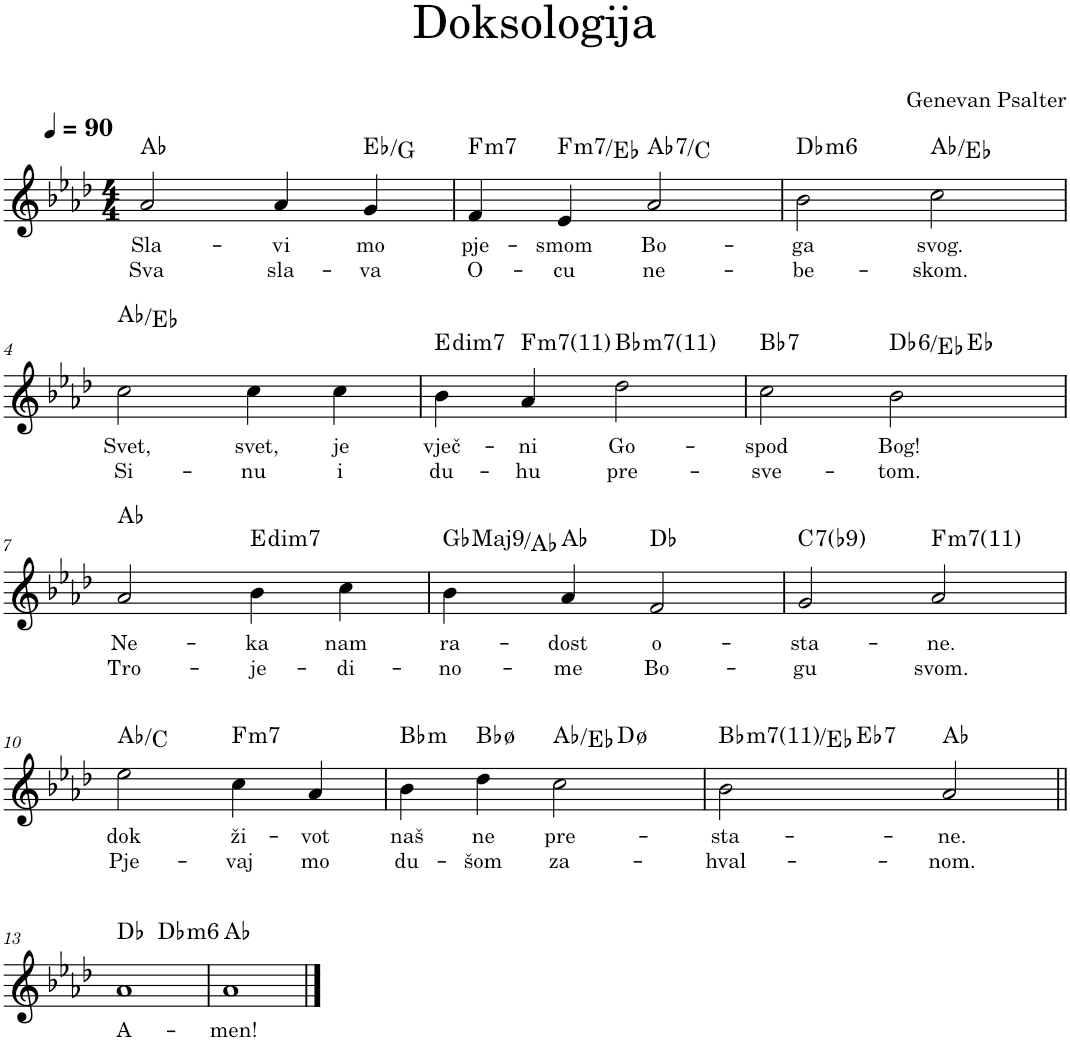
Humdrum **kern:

**kern	**text	**text	**harte
*part1	*part1	*part1	*part1
*staff1	*staff1	*staff1	*
*I"Piano, Piano, Organ	*	*	*
*I'Pno.	*	*	*
*clefG2	*	*	*
*k[b-e-a-d-]	*	*	*
*M4/4	*	*	*
*MM90	*	*	*
=1	=1	=1	=1
!	!LO:LY:b	!LO:LY:b	!
2a-/	Sla-	Sva	Ab:maj
!	!LO:LY:b	!LO:LY:b	!
4a-/	-vi	sla-	.
!	!LO:LY:b	!LO:LY:b	!
4g/	mo	-va	Eb:maj/3
=2	=2	=2	=2
!	!LO:LY:b	!LO:LY:b	!LO:H:kt=m7
4f/	pje-	O-	F:min7
!	!LO:LY:b	!LO:LY:b	!LO:H:kt=m7
4e-/	-smom	-cu	F:min7/b7
!	!LO:LY:b	!LO:LY:b	!LO:H:kt=7
2a-/	Bo-	ne-	Ab:7/3
=3	=3	=3	=3
!	!LO:LY:b	!LO:LY:b	!LO:H:kt=m6
2b-\	-ga	-be-	Db:min6
!	!LO:LY:b	!LO:LY:b	!
2cc\	svog.	-skom.	Ab:maj/5
!!LO:LB:g=z
=4	=4	=4	=4
!	!LO:LY:b	!LO:LY:b	!LO:H:n=1:kt=N.C.
2cc\	Svet,	Si-	N Ab:maj/5
!	!LO:LY:b	!LO:LY:b	!
4cc\	svet,	-nu	.
!	!LO:LY:b	!LO:LY:b	!
4cc\	je	i	.
=5	=5	=5	=5
!	!LO:LY:b	!LO:LY:b	!LO:H:kt=dim7
4b-\	vječ-	du-	E:dim7
!	!LO:LY:b	!LO:LY:b	!LO:H:kt=m7
4a-/	-ni	-hu	F:min7(11)
!	!LO:LY:b	!LO:LY:b	!LO:H:kt=m7
2dd-\	Go-	pre-	Bb:min7(11)
=6	=6	=6	=6
!	!LO:LY:b	!LO:LY:b	!LO:H:kt=7
*^	*	*	*
2cc\	2.ryy	-spod	-sve-	Bb:7
!	!	!LO:LY:b	!LO:LY:b	!LO:H:kt=6
2b-\	.	Bog!	-tom.	Db:maj6/2
.	4ryy	.	.	Eb:maj
!!LO:LB:g=z	!!
=7	=7	=7	=7	=7
!	!	!LO:LY:b	!LO:LY:b	!LO:H:n=1:kt=N.C.
*v	*v	*	*	*
2a-/	Ne-	Tro-	N Ab:maj
!	!LO:LY:b	!LO:LY:b	!LO:H:kt=dim7
4b-\	-ka	-je-	E:dim7
!	!LO:LY:b	!LO:LY:b	!
4cc\	nam	-di-	.
=8	=8	=8	=8
!	!LO:LY:b	!LO:LY:b	!LO:H:kt=Maj9
4b-\	ra-	-no-	Gb:maj9/2
!	!LO:LY:b	!LO:LY:b	!
4a-/	-dost	-me	Ab:maj
!	!LO:LY:b	!LO:LY:b	!
2f/	o-	Bo-	Db:maj
=9	=9	=9	=9
!	!LO:LY:b	!LO:LY:b	!LO:H:kt=7
2g/	-sta-	-gu	C:7(b9)
!	!LO:LY:b	!LO:LY:b	!LO:H:kt=m7
2a-/	-ne.	svom.	F:min7(11)
!!LO:LB:g=z
=10	=10	=10	=10
!	!LO:LY:b	!LO:LY:b	!
2ee-\	dok	Pje-	Ab:maj/3
!	!LO:LY:b	!LO:LY:b	!LO:H:kt=m7
4cc\	ži-	-vaj	F:min7
!	!LO:LY:b	!LO:LY:b	!
4a-/	-vot	mo	.
=11	=11	=11	=11
!	!LO:LY:b	!LO:LY:b	!LO:H:kt=m
*^	*	*	*
4b-\	2.ryy	naš	du-	Bb:min
!	!	!LO:LY:b	!LO:LY:b	!
4dd-\	.	ne	-šom	Bb:hdim7
!	!	!LO:LY:b	!LO:LY:b	!
2cc\	.	pre-	za-	Ab:maj/5
.	4ryy	.	.	D:hdim7
=12	=12	=12	=12	=12
!	!	!LO:LY:b	!LO:LY:b	!LO:H:kt=m7
2b-\	4ryy	-sta-	-hval-	Bb:min7(11)/4
!	!	!	!	!LO:H:kt=7
.	2.ryy	.	.	Eb:7
!	!	!LO:LY:b	!LO:LY:b	!
2a-/	.	-ne.	-nom.	Ab:maj
!!LO:LB:g=z	!!
=13||	=13||	=13||	=13||	=13||
!	!	!LO:LY:b	!	!
1a-	2ryy	A-	.	Db:maj
!	!	!	!	!LO:H:kt=m6
.	2ryy	.	.	Db:min6
=14	=14	=14	=14	=14
!	!	!LO:LY:b	!	!
*v	*v	*	*	*
1a-	-men!	.	Ab:maj
==	==	==	==
*-	*-	*-	*-
